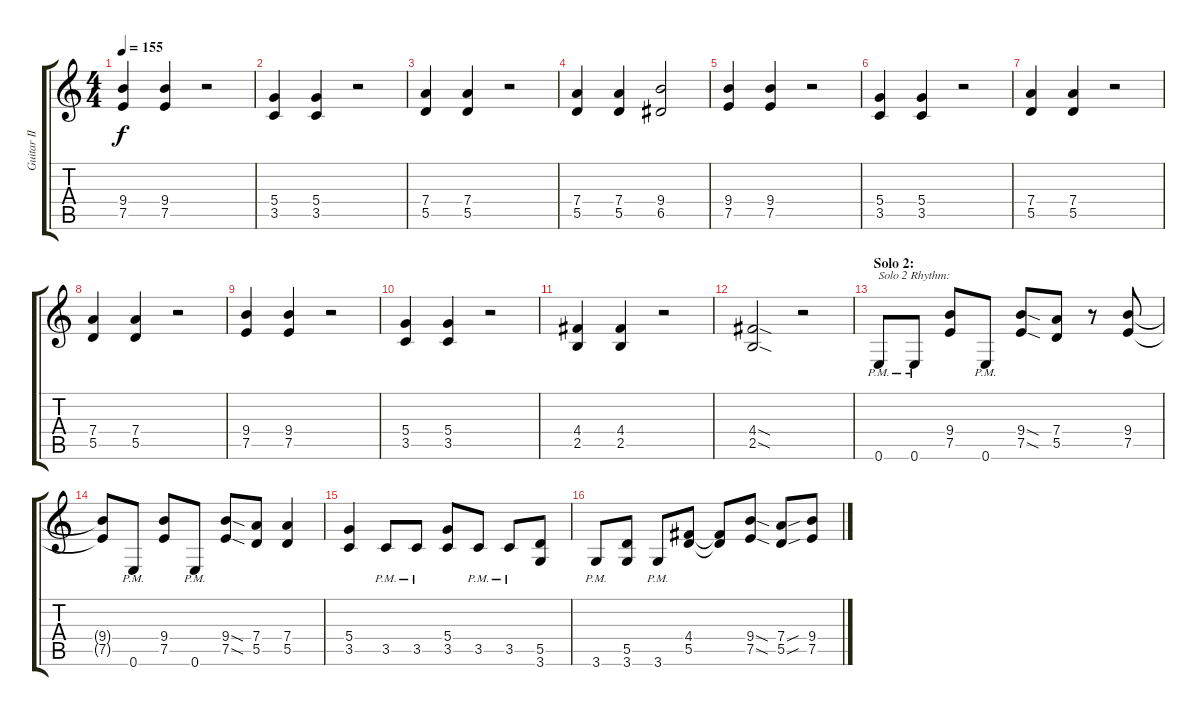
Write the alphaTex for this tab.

\track ("Guitar II" "Guitar II") {instrument distortionguitar}
\staff {score tabs}
\tuning (E4 B3 G3 D3 A2 E2) {hide}
\ts (4 4)
\tempo 155
\clef g2
\ks c
(9.4 7.5).4{dy f} (9.4 7.5).4 r.2 |
(5.4 3.5).4 (5.4 3.5).4 r.2 |
(7.4 5.5).4 (7.4 5.5).4 r.2 |
(7.4 5.5).4 (7.4 5.5).4 (9.4 6.5).2 |
(9.4 7.5).4 (9.4 7.5).4 r.2 |
(5.4 3.5).4 (5.4 3.5).4 r.2 |
(7.4 5.5).4 (7.4 5.5).4 r.2 |
(7.4 5.5).4 (7.4 5.5).4 r.2 |
(9.4 7.5).4 (9.4 7.5).4 r.2 |
(5.4 3.5).4 (5.4 3.5).4 r.2 |
(4.4 2.5).4 (4.4 2.5).4 r.2 |
(4.4{sod} 2.5{sod}).2 r.2 |
\section ("" "Solo 2:")
0.6{pm}.8{txt "Solo 2 Rhythm:"} 0.6{pm}.8 (9.4 7.5).8 0.6{pm}.8 (9.4{sod} 7.5{sod}).8 (7.4 5.5).8 r.8 (9.4 7.5).8 |
(9.4{t} 7.5{t}).8 0.6{pm}.8 (9.4 7.5).8 0.6{pm}.8 (9.4{sod} 7.5{sod}).8 (7.4 5.5).8 (7.4 5.5).4 |
(5.4 3.5).4 3.5{pm}.8 3.5{pm}.8 (5.4 3.5).8 3.5{pm}.8 3.5{pm}.8 (5.5 3.6).8 |
3.6{pm}.8 (5.5 3.6).8 3.6{pm}.8 (4.4 5.5).8 (4.4{t} 5.5{t}).8 (9.4{sod} 7.5{sod}).8 (7.4{sou} 5.5{sou}).8 (9.4 7.5).8
